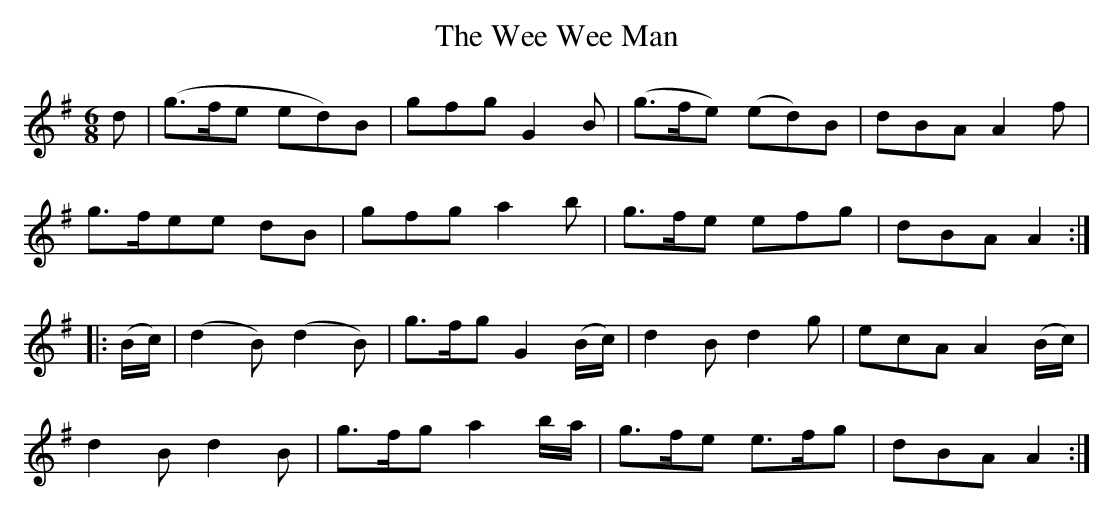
X:1
T:Wee Wee Man, The
M:6/8
L:1/8
K:G
d|(g>fe ed)B|gfg G2B|(g>fe) (ed)B|dBA A2f|
g>fee dB|gfg a2b|g>fe efg|dBA A2:|
|:(B/c/)|(d2B) (d2B)|g>fg G2 (B/c/)|d2B d2g|ecA A2 (B/c/)|
d2B d2B|g>fg a2b/a/|g>fe e>fg|dBA A2:|
